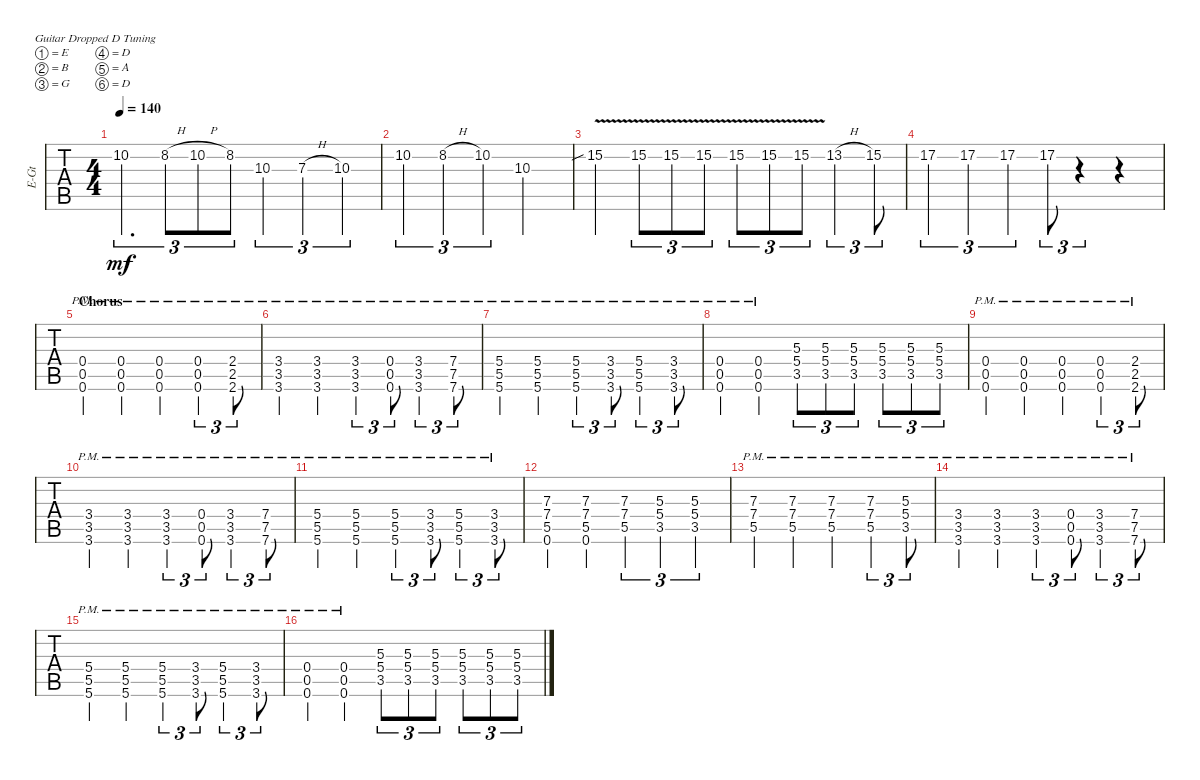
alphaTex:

\defaultSystemsLayout 4
\bracketExtendMode groupsimilarinstruments
\multiBarRest
\otherSystemsTrackNameOrientation horizontal
\track ("David" "E-Gt") {instrument distortionguitar}
\staff {tabs}
\tuning (E4 B3 G3 D3 A2 D2)
\ts (4 4)
\tempo 140
\clef g2
\ks c
10.2.4{d tu (3 2) dy mf} 8.2{h}.8{tu (3 2)} 10.2{h}.8{tu (3 2)} 8.2.8{tu (3 2)} 10.3.4{tu (3 2)} 7.3{h}.4{tu (3 2)} 10.3.4{tu (3 2)} |
10.2.4{tu (3 2)} 8.2{h}.4{tu (3 2)} 10.2.4{tu (3 2)} 10.3.2 |
15.2{v sib}.4 15.2{v}.8{tu (3 2)} 15.2{v}.8{tu (3 2)} 15.2{v}.8{tu (3 2)} 15.2{v}.8{tu (3 2)} 15.2{v}.8{tu (3 2)} 15.2{v}.8{tu (3 2)} 13.2{h}.4{tu (3 2)} 15.2.8{tu (3 2)} |
17.2.4{tu (3 2)} 17.2.4{tu (3 2)} 17.2.4{tu (3 2)} 17.2.8{tu (3 2)} r.4{tu (3 2)} r.4 |
\section ("" "Chorus")
(0.6{pm} 0.5{pm} 0.4{pm}).4 (0.6{pm} 0.5{pm} 0.4{pm}).4 (0.6{pm} 0.5{pm} 0.4{pm}).4 (0.6{pm} 0.5{pm} 0.4{pm}).4{tu (3 2)} (2.6{pm} 2.5{pm} 2.4{pm}).8{tu (3 2)} |
(3.6{pm} 3.5{pm} 3.4{pm}).4 (3.6{pm} 3.5{pm} 3.4{pm}).4 (3.6{pm} 3.5{pm} 3.4{pm}).4{tu (3 2)} (0.6{pm} 0.5{pm} 0.4{pm}).8{tu (3 2)} (3.6{pm} 3.5{pm} 3.4{pm}).4{tu (3 2)} (7.6{pm} 7.5{pm} 7.4{pm}).8{tu (3 2)} |
(5.6{pm} 5.5{pm} 5.4{pm}).4 (5.6{pm} 5.5{pm} 5.4{pm}).4 (5.6{pm} 5.5{pm} 5.4{pm}).4{tu (3 2)} (3.6{pm} 3.5{pm} 3.4{pm}).8{tu (3 2)} (5.6{pm} 5.5{pm} 5.4{pm}).4{tu (3 2)} (3.6{pm} 3.5{pm} 3.4{pm}).8{tu (3 2)} |
(0.6{pm} 0.5{pm} 0.4{pm}).4 (0.6{pm} 0.5{pm} 0.4{pm}).4 (3.5 5.4 5.3).8{tu (3 2)} (3.5 5.4 5.3).8{tu (3 2)} (3.5 5.4 5.3).8{tu (3 2)} (3.5 5.4 5.3).8{tu (3 2)} (3.5 5.4 5.3).8{tu (3 2)} (3.5 5.4 5.3).8{tu (3 2)} |
(0.6{pm} 0.5{pm} 0.4{pm}).4 (0.6{pm} 0.5{pm} 0.4{pm}).4 (0.6{pm} 0.5{pm} 0.4{pm}).4 (0.6{pm} 0.5{pm} 0.4{pm}).4{tu (3 2)} (2.6{pm} 2.5{pm} 2.4{pm}).8{tu (3 2)} |
(3.6{pm} 3.5{pm} 3.4{pm}).4 (3.6{pm} 3.5{pm} 3.4{pm}).4 (3.6{pm} 3.5{pm} 3.4{pm}).4{tu (3 2)} (0.6{pm} 0.5{pm} 0.4{pm}).8{tu (3 2)} (3.6{pm} 3.5{pm} 3.4{pm}).4{tu (3 2)} (7.6{pm} 7.5{pm} 7.4{pm}).8{tu (3 2)} |
(5.6{pm} 5.5{pm} 5.4{pm}).4 (5.6{pm} 5.5{pm} 5.4{pm}).4 (5.6{pm} 5.5{pm} 5.4{pm}).4{tu (3 2)} (3.6{pm} 3.5{pm} 3.4{pm}).8{tu (3 2)} (5.6{pm} 5.5{pm} 5.4{pm}).4{tu (3 2)} (3.6{pm} 3.5{pm} 3.4{pm}).8{tu (3 2)} |
(0.6 5.5 7.4 7.3).4 (0.6 5.5 7.4 7.3).4 (5.5 7.4 7.3).4{tu (3 2)} (3.5 5.4 5.3).4{tu (3 2)} (3.5 5.4 5.3).4{tu (3 2)} |
(5.5{pm} 7.4{pm} 7.3{pm}).4 (5.5{pm} 7.4{pm} 7.3{pm}).4 (5.5{pm} 7.4{pm} 7.3{pm}).4 (5.5{pm} 7.4{pm} 7.3{pm}).4{tu (3 2)} (3.5{pm} 5.4{pm} 5.3{pm}).8{tu (3 2)} |
(3.6{pm} 3.5{pm} 3.4{pm}).4 (3.6{pm} 3.5{pm} 3.4{pm}).4 (3.6{pm} 3.5{pm} 3.4{pm}).4{tu (3 2)} (0.6{pm} 0.5{pm} 0.4{pm}).8{tu (3 2)} (3.6{pm} 3.5{pm} 3.4{pm}).4{tu (3 2)} (7.6{pm} 7.5{pm} 7.4{pm}).8{tu (3 2)} |
(5.6{pm} 5.5{pm} 5.4{pm}).4 (5.6{pm} 5.5{pm} 5.4{pm}).4 (5.6{pm} 5.5{pm} 5.4{pm}).4{tu (3 2)} (3.6{pm} 3.5{pm} 3.4{pm}).8{tu (3 2)} (5.6{pm} 5.5{pm} 5.4{pm}).4{tu (3 2)} (3.6{pm} 3.5{pm} 3.4{pm}).8{tu (3 2)} |
(0.6{pm} 0.5{pm} 0.4{pm}).4 (0.6{pm} 0.5{pm} 0.4{pm}).4 (3.5 5.4 5.3).8{tu (3 2)} (3.5 5.4 5.3).8{tu (3 2)} (3.5 5.4 5.3).8{tu (3 2)} (3.5 5.4 5.3).8{tu (3 2)} (3.5 5.4 5.3).8{tu (3 2)} (3.5 5.4 5.3).8{tu (3 2)}
